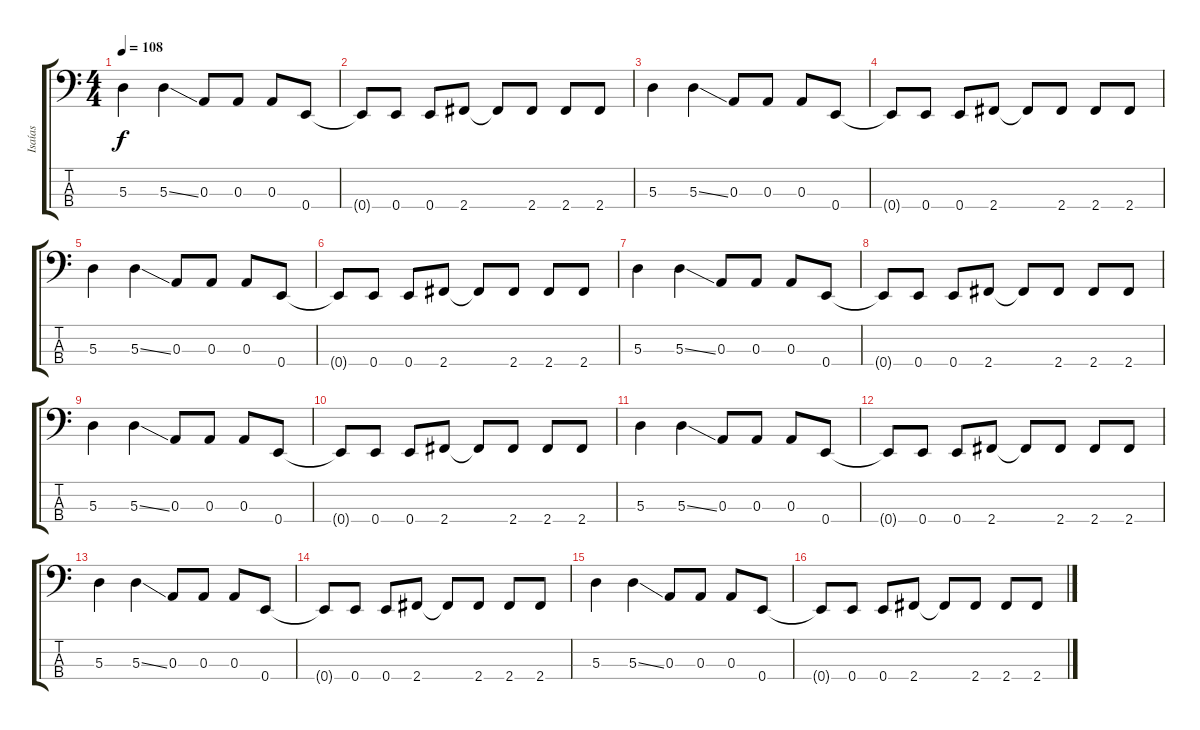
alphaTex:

\track ("Isaías" "Isaías") {instrument electricbasspick}
\staff {score tabs}
\tuning (G2 D2 A1 E1) {hide}
\ts (4 4)
\tempo 108
\clef f4
\ks c
5.3.4{dy f} 5.3{ss}.4 0.3.8 0.3.8 0.3.8 0.4.8 |
0.4{t}.8 0.4.8 0.4.8 2.4.8 2.4{t}.8 2.4.8 2.4.8 2.4.8 |
5.3.4 5.3{ss}.4 0.3.8 0.3.8 0.3.8 0.4.8 |
0.4{t}.8 0.4.8 0.4.8 2.4.8 2.4{t}.8 2.4.8 2.4.8 2.4.8 |
5.3.4 5.3{ss}.4 0.3.8 0.3.8 0.3.8 0.4.8 |
0.4{t}.8 0.4.8 0.4.8 2.4.8 2.4{t}.8 2.4.8 2.4.8 2.4.8 |
5.3.4 5.3{ss}.4 0.3.8 0.3.8 0.3.8 0.4.8 |
0.4{t}.8 0.4.8 0.4.8 2.4.8 2.4{t}.8 2.4.8 2.4.8 2.4.8 |
5.3.4 5.3{ss}.4 0.3.8 0.3.8 0.3.8 0.4.8 |
0.4{t}.8 0.4.8 0.4.8 2.4.8 2.4{t}.8 2.4.8 2.4.8 2.4.8 |
5.3.4 5.3{ss}.4 0.3.8 0.3.8 0.3.8 0.4.8 |
0.4{t}.8 0.4.8 0.4.8 2.4.8 2.4{t}.8 2.4.8 2.4.8 2.4.8 |
5.3.4 5.3{ss}.4 0.3.8 0.3.8 0.3.8 0.4.8 |
0.4{t}.8 0.4.8 0.4.8 2.4.8 2.4{t}.8 2.4.8 2.4.8 2.4.8 |
5.3.4 5.3{ss}.4 0.3.8 0.3.8 0.3.8 0.4.8 |
0.4{t}.8 0.4.8 0.4.8 2.4.8 2.4{t}.8 2.4.8 2.4.8 2.4.8
